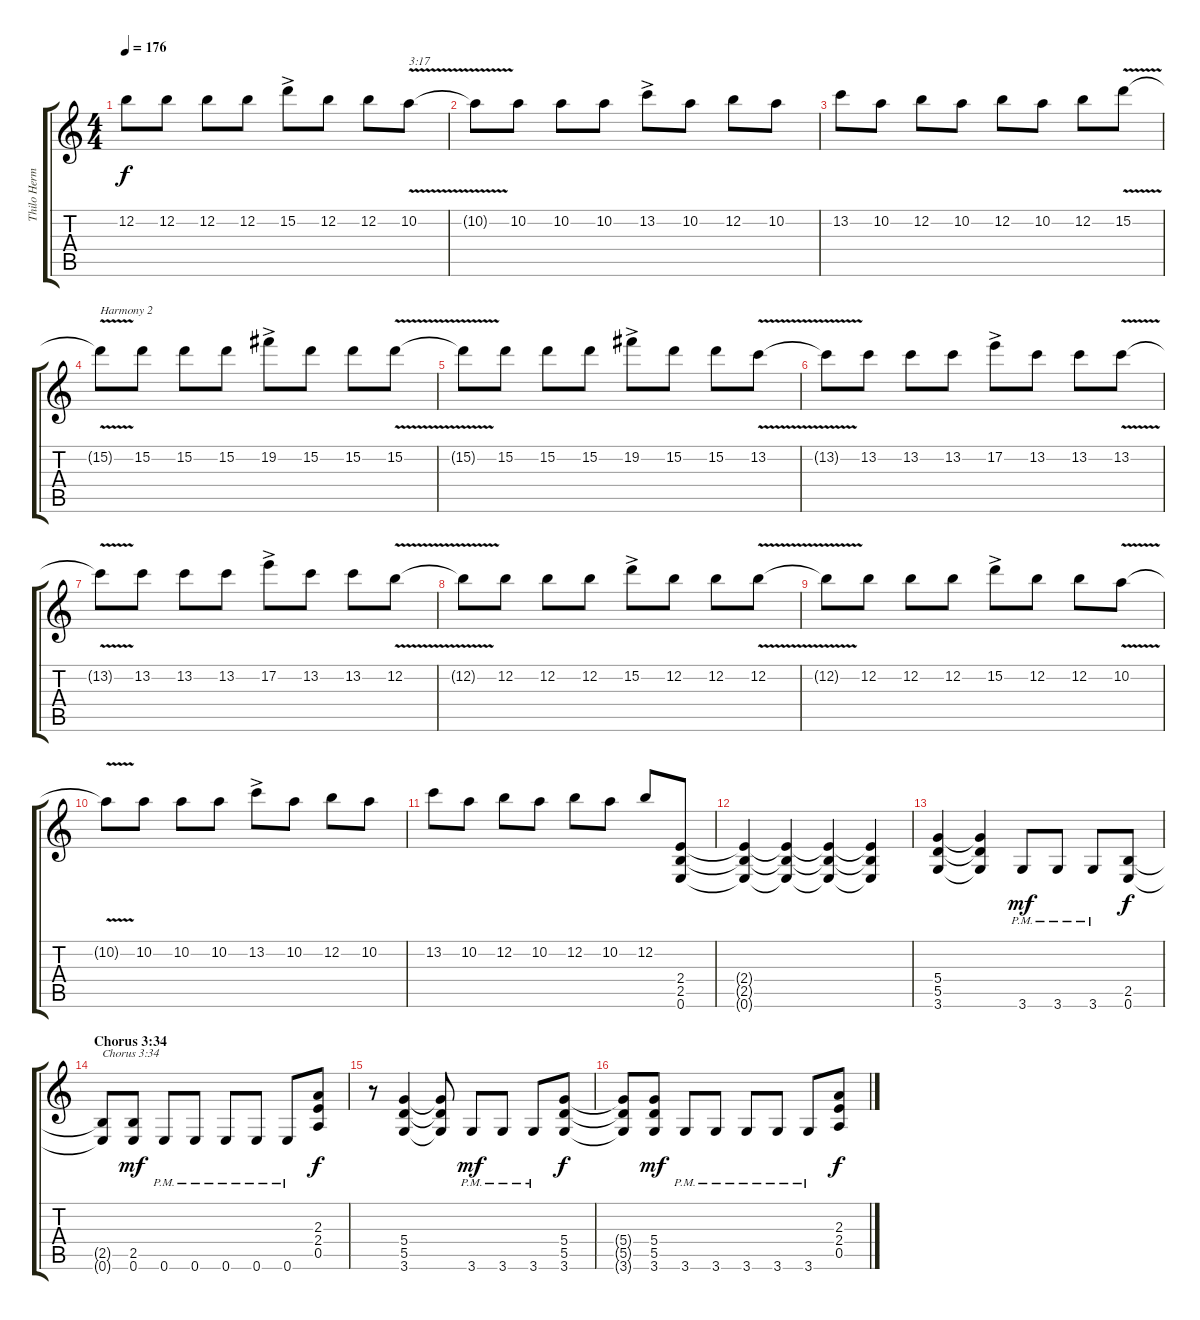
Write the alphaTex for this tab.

\track ("Thilo Hermann (right)" "Thilo Herm") {instrument overdrivenguitar}
\staff {score tabs}
\tuning (E4 B3 G3 D3 A2 E2) {hide}
\ts (4 4)
\tempo 176
\clef g2
\ks c
12.2{t}.8{dy f} 12.2.8 12.2.8 12.2.8 15.2{ac}.8 12.2.8 12.2.8 10.2{v}.8{txt "3:17"} |
10.2{t}.8 10.2.8 10.2.8 10.2.8 13.2{ac}.8 10.2.8 12.2.8 10.2.8 |
13.2.8 10.2.8 12.2.8 10.2.8 12.2.8 10.2.8 12.2.8 15.2{v}.8 |
15.2{t}.8{txt "Harmony 2"} 15.2.8 15.2.8 15.2.8 19.2{ac}.8 15.2.8 15.2.8 15.2{v}.8 |
15.2{t}.8 15.2.8 15.2.8 15.2.8 19.2{ac}.8 15.2.8 15.2.8 13.2{v}.8 |
13.2{t}.8 13.2.8 13.2.8 13.2.8 17.2{ac}.8 13.2.8 13.2.8 13.2{v}.8 |
13.2{t}.8 13.2.8 13.2.8 13.2.8 17.2{ac}.8 13.2.8 13.2.8 12.2{v}.8 |
12.2{t}.8 12.2.8 12.2.8 12.2.8 15.2{ac}.8 12.2.8 12.2.8 12.2{v}.8 |
12.2{t}.8 12.2.8 12.2.8 12.2.8 15.2{ac}.8 12.2.8 12.2.8 10.2{v}.8 |
10.2{t}.8 10.2.8 10.2.8 10.2.8 13.2{ac}.8 10.2.8 12.2.8 10.2.8 |
13.2.8 10.2.8 12.2.8 10.2.8 12.2.8 10.2.8 12.2.8 (2.4 2.5 0.6).8 |
(2.4{t} 2.5{t} 0.6{t}).4 (2.4{t} 2.5{t} 0.6{t}).4 (2.4{t} 2.5{t} 0.6{t}).4 (2.4{t} 2.5{t} 0.6{t}).4 |
(5.4 5.5 3.6).4 (5.4{t} 5.5{t} 3.6{t}).4 3.6{pm}.8{dy mf} 3.6{pm}.8 3.6{pm}.8 (2.5 0.6).8{dy f} |
\section ("" "Chorus 3:34")
(2.5{t} 0.6{t}).8{txt "Chorus 3:34"} (2.5 0.6).8{dy mf} 0.6{pm}.8 0.6{pm}.8 0.6{pm}.8 0.6{pm}.8 0.6{pm}.8 (2.3 2.4 0.5).8{dy f} |
r.8 (5.4 5.5 3.6).4 (5.4{t} 5.5{t} 3.6{t}).8 3.6{pm}.8{dy mf} 3.6{pm}.8 3.6{pm}.8 (5.4 5.5 3.6).8{dy f} |
(5.4{t} 5.5{t} 3.6{t}).8 (5.4 5.5 3.6).8{dy mf} 3.6{pm}.8 3.6{pm}.8 3.6{pm}.8 3.6{pm}.8 3.6{pm}.8 (2.3 2.4 0.5).8{dy f}
